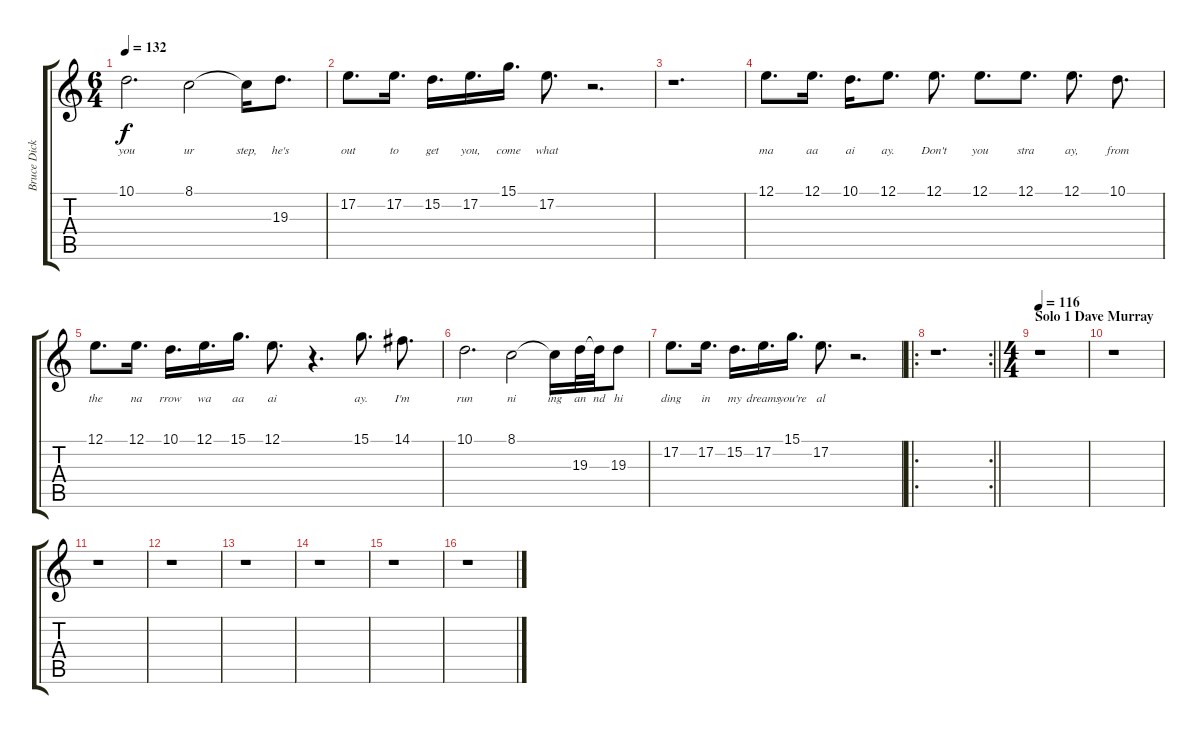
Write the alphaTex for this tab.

\track ("Bruce Dickinson" "Bruce Dick") {instrument lead2sawtooth}
\staff {score tabs}
\tuning (E4 B3 G3 D3 A2 E2) {hide}
\ts (6 4)
\tempo 132
\clef g2
\ks c
10.1.2{d lyrics (0 "you") lyrics (1 "") lyrics (2 "") lyrics (3 "") lyrics (4 "") dy f} 8.1.2{lyrics (0 "ur") lyrics (1 "") lyrics (2 "") lyrics (3 "") lyrics (4 "")} 8.1{t}.16{lyrics (0 "step,") lyrics (1 "") lyrics (2 "") lyrics (3 "") lyrics (4 "")} 19.3.8{d lyrics (0 "he's") lyrics (1 "") lyrics (2 "") lyrics (3 "") lyrics (4 "")} |
17.2.8{d lyrics (0 "out") lyrics (1 "") lyrics (2 "") lyrics (3 "") lyrics (4 "")} 17.2.16{d lyrics (0 "to") lyrics (1 "") lyrics (2 "") lyrics (3 "") lyrics (4 "")} 15.2.16{d lyrics (0 "get") lyrics (1 "") lyrics (2 "") lyrics (3 "") lyrics (4 "")} 17.2.16{d lyrics (0 "you,") lyrics (1 "") lyrics (2 "") lyrics (3 "") lyrics (4 "")} 15.1.16{d lyrics (0 "come") lyrics (1 "") lyrics (2 "") lyrics (3 "") lyrics (4 "")} 17.2.8{d lyrics (0 "what") lyrics (1 "") lyrics (2 "") lyrics (3 "") lyrics (4 "")} r.2{d} |
r.1{d} |
12.1.8{d lyrics (0 "ma") lyrics (1 "") lyrics (2 "") lyrics (3 "") lyrics (4 "")} 12.1.16{d lyrics (0 "aa") lyrics (1 "") lyrics (2 "") lyrics (3 "") lyrics (4 "")} 10.1.16{d lyrics (0 "ai") lyrics (1 "") lyrics (2 "") lyrics (3 "") lyrics (4 "")} 12.1.8{d lyrics (0 "ay.") lyrics (1 "") lyrics (2 "") lyrics (3 "") lyrics (4 "")} 12.1.8{d lyrics (0 "Don't") lyrics (1 "") lyrics (2 "") lyrics (3 "") lyrics (4 "")} 12.1.8{d lyrics (0 "you") lyrics (1 "") lyrics (2 "") lyrics (3 "") lyrics (4 "")} 12.1.8{d lyrics (0 "stra") lyrics (1 "") lyrics (2 "") lyrics (3 "") lyrics (4 "")} 12.1.8{d lyrics (0 "ay,") lyrics (1 "") lyrics (2 "") lyrics (3 "") lyrics (4 "")} 10.1.8{d lyrics (0 "from") lyrics (1 "") lyrics (2 "") lyrics (3 "") lyrics (4 "")} |
12.1.8{d lyrics (0 "the") lyrics (1 "") lyrics (2 "") lyrics (3 "") lyrics (4 "")} 12.1.16{d lyrics (0 "na") lyrics (1 "") lyrics (2 "") lyrics (3 "") lyrics (4 "")} 10.1.16{d lyrics (0 "rrow") lyrics (1 "") lyrics (2 "") lyrics (3 "") lyrics (4 "")} 12.1.16{d lyrics (0 "wa") lyrics (1 "") lyrics (2 "") lyrics (3 "") lyrics (4 "")} 15.1.16{d lyrics (0 "aa") lyrics (1 "") lyrics (2 "") lyrics (3 "") lyrics (4 "")} 12.1.8{d lyrics (0 "ai") lyrics (1 "") lyrics (2 "") lyrics (3 "") lyrics (4 "")} r.4{d} 15.1.8{d lyrics (0 "ay.") lyrics (1 "") lyrics (2 "") lyrics (3 "") lyrics (4 "")} 14.1.8{d lyrics (0 "I'm") lyrics (1 "") lyrics (2 "") lyrics (3 "") lyrics (4 "")} |
10.1.2{d lyrics (0 "run") lyrics (1 "") lyrics (2 "") lyrics (3 "") lyrics (4 "")} 8.1.2{lyrics (0 "ni") lyrics (1 "") lyrics (2 "") lyrics (3 "") lyrics (4 "")} 8.1{t}.16{lyrics (0 "ing") lyrics (1 "") lyrics (2 "") lyrics (3 "") lyrics (4 "")} 19.3.32{lyrics (0 "an") lyrics (1 "") lyrics (2 "") lyrics (3 "") lyrics (4 "")} 19.3{t}.32{lyrics (0 "nd") lyrics (1 "") lyrics (2 "") lyrics (3 "") lyrics (4 "")} 19.3.8{lyrics (0 "hi") lyrics (1 "") lyrics (2 "") lyrics (3 "") lyrics (4 "")} |
17.2.8{d lyrics (0 "ding") lyrics (1 "") lyrics (2 "") lyrics (3 "") lyrics (4 "")} 17.2.16{d lyrics (0 "in") lyrics (1 "") lyrics (2 "") lyrics (3 "") lyrics (4 "")} 15.2.16{d lyrics (0 "my") lyrics (1 "") lyrics (2 "") lyrics (3 "") lyrics (4 "")} 17.2.16{d lyrics (0 "dreams") lyrics (1 "") lyrics (2 "") lyrics (3 "") lyrics (4 "")} 15.1.16{d lyrics (0 "you're") lyrics (1 "") lyrics (2 "") lyrics (3 "") lyrics (4 "")} 17.2.8{d lyrics (0 "al") lyrics (1 "") lyrics (2 "") lyrics (3 "") lyrics (4 "")} r.2{d} |
\ro
\rc 2
\barLineRight lightlight
r.1{d} |
\ts (4 4)
\section ("" "Solo 1 Dave Murray")
\tempo 116
r.1 |
r.1 |
r.1 |
r.1 |
r.1 |
r.1 |
r.1 |
r.1
